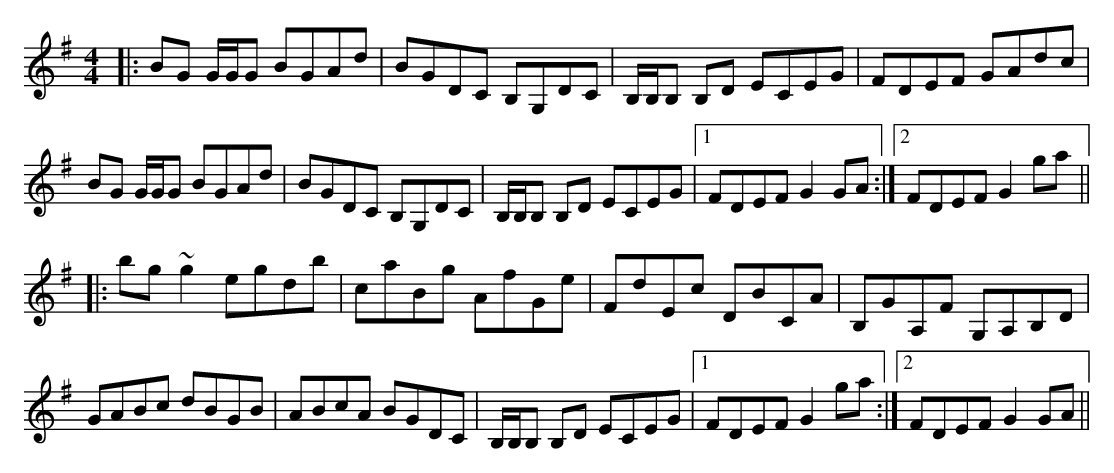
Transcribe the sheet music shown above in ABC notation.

X:1
M:4/4
K:G
|:BG G/G/G BGAd|BGDC B,G,DC|B,/B,/B, B,D ECEG|FDEF GAdc|
BG G/G/G BGAd|BGDC B,G,DC|B,/B,/B, B,D ECEG|1 FDEF G2GA:|2 FDEF G2ga||
|:bg~g2 egdb|caBg AfGe|FdEc DBCA|B,GA,F G,A,B,D|
GABc dBGB|ABcA BGDC|B,/B,/B, B,D ECEG|1 FDEF G2ga:|2 FDEF G2GA||
